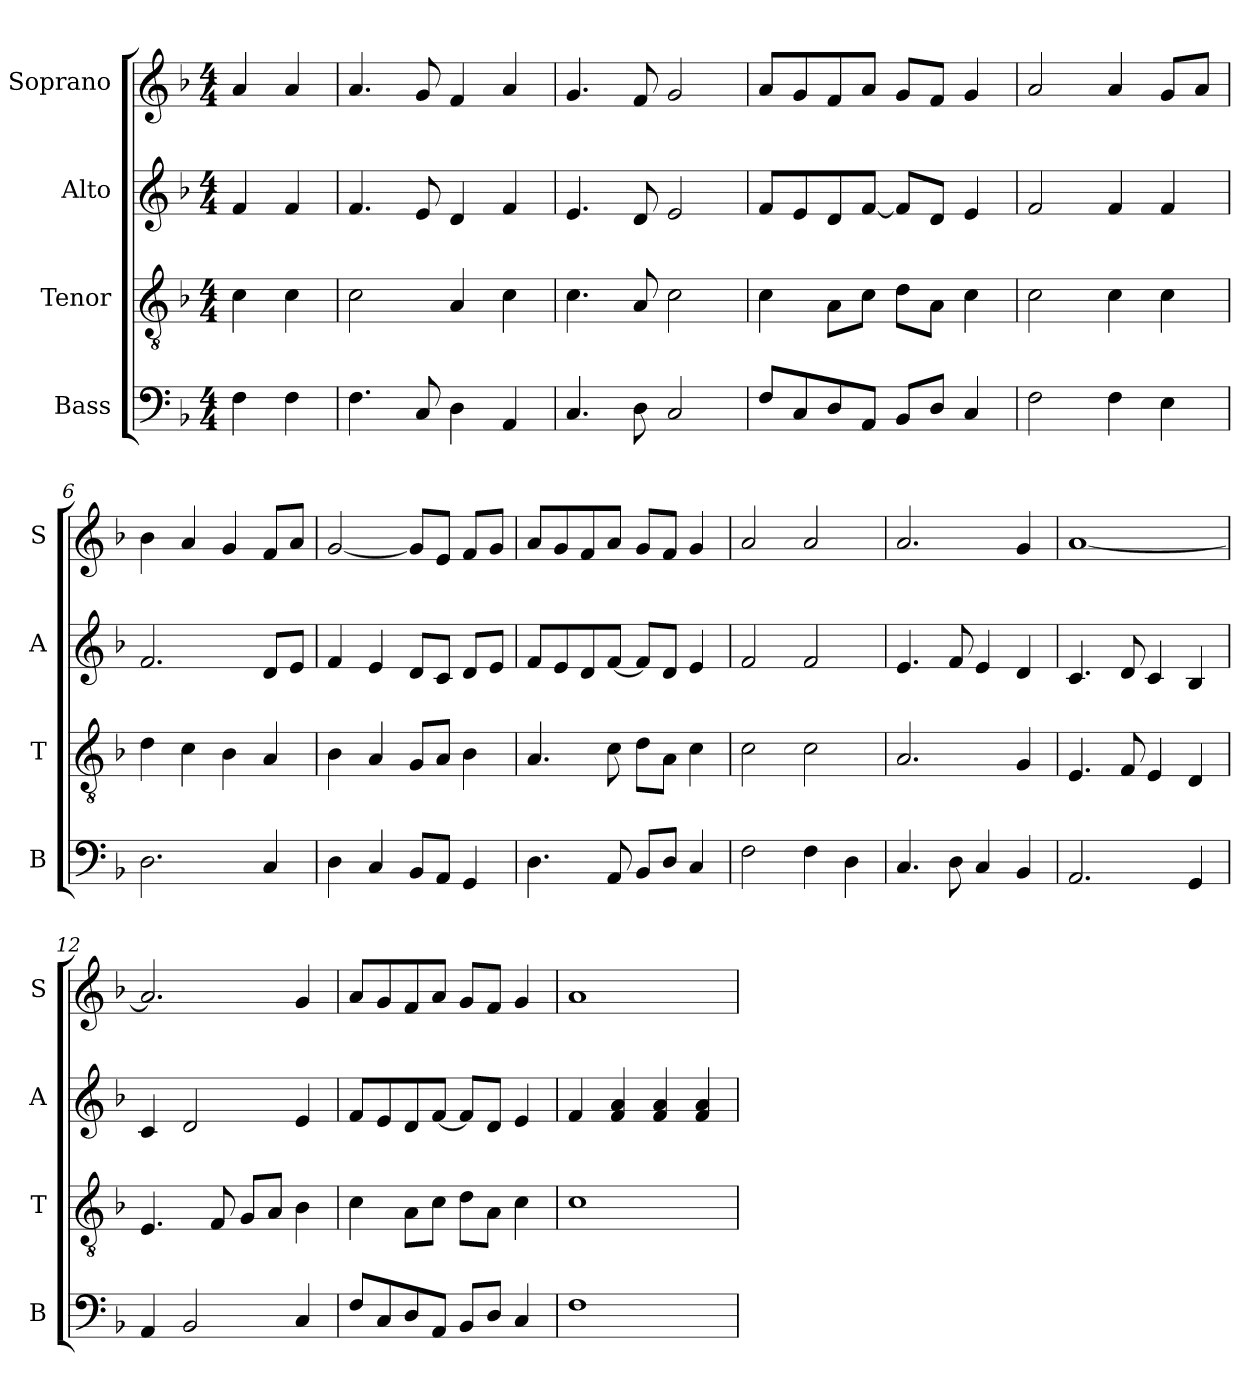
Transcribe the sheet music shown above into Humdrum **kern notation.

**kern	**kern	**kern	**kern
*part4	*part3	*part2	*part1
*staff4	*staff3	*staff2	*staff1
*I"Bass	*I"Tenor	*I"Alto	*I"Soprano
*I'B	*I'T	*I'A	*I'S
*clefF4	*clefGv2	*clefG2	*clefG2
*k[b-]	*k[b-]	*k[b-]	*k[b-]
*F:	*F:	*F:	*F:
*M4/4	*M4/4	*M4/4	*M4/4
=1	=1	=1	=1
4F	4c	4f	4a
4F	4c	4f	4a
=2	=2	=2	=2
4.F	2c	4.f	4.a
8C	.	8e	8g
4D	4A	4d	4f
4AA	4c	4f	4a
=3	=3	=3	=3
4.C	4.c	4.e	4.g
8D	8A	8d	8f
2C	2c	2e	2g
=4	=4	=4	=4
8FL	4c	8fL	8aL
8C	.	8e	8g
8D	8AL	8d	8f
8AAJ	8cJ	[8fJ	8aJ
8BB-L	8dL	8fL]	8gL
8DJ	8AJ	8dJ	8fJ
4C	4c	4e	4g
=5	=5	=5	=5
2F	2c	2f	2a
4F	4c	4f	4a
4E	4c	4f	8gL
.	.	.	8aJ
=6	=6	=6	=6
2.D	4d	2.f	4b-
.	4c	.	4a
.	4B-	.	4g
4C	4A	8dL	8fL
.	.	8eJ	8aJ
=7	=7	=7	=7
4D	4B-	4f	[2g
4C	4A	4e	.
8BB-L	8GL	8dL	8gL]
8AAJ	8AJ	8cJ	8eJ
4GG	4B-	8dL	8fL
.	.	8eJ	8gJ
=8	=8	=8	=8
4.D	4.A	8fL	8aL
.	.	8e	8g
.	.	8d	8f
8AA	8c	[8fJ	8aJ
8BB-L	8dL	8fL]	8gL
8DJ	8AJ	8dJ	8fJ
4C	4c	4e	4g
=9	=9	=9	=9
2F	2c	2f	2a
4F	2c	2f	2a
4D	.	.	.
=10	=10	=10	=10
4.C	2.A	4.e	2.a
8D	.	8f	.
4C	.	4e	.
4BB-	4G	4d	4g
=11	=11	=11	=11
2.AA	4.E	4.c	[1a
.	8F	8d	.
.	4E	4c	.
4GG	4D	4B-	.
=12	=12	=12	=12
4AA	4.E	4c	2.a]
2BB-	.	2d	.
.	8F	.	.
.	8GL	.	.
.	8AJ	.	.
4C	4B-	4e	4g
=13	=13	=13	=13
8FL	4c	8fL	8aL
8C	.	8e	8g
8D	8AL	8d	8f
8AAJ	8cJ	[8fJ	8aJ
8BB-L	8dL	8fL]	8gL
8DJ	8AJ	8dJ	8fJ
4C	4c	4e	4g
=14	=14	=14	=14
1F	1c	4f	1a
.	.	4f 4a	.
.	.	4f 4a	.
.	.	4f 4a	.
=	=	=	=
*-	*-	*-	*-
